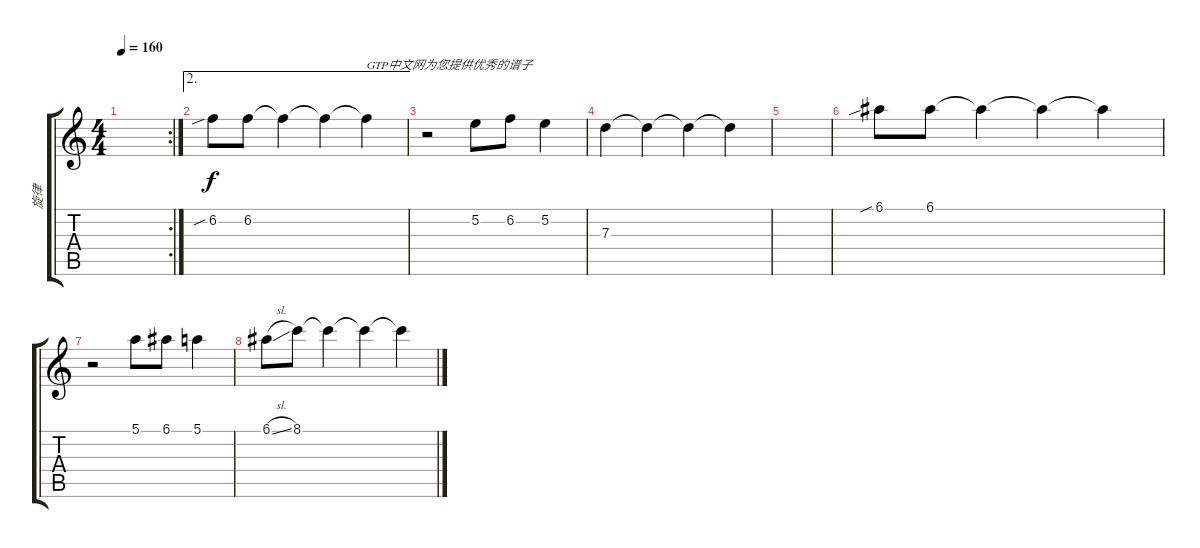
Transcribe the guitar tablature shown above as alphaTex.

\track ("旋律" "旋律") {instrument acousticguitarsteel}
\staff {score tabs}
\tuning (E4 B3 G3 D3 A2 E2) {hide}
\rc 2
\ts (4 4)
\tempo 160
\clef g2
\ks c
|
\ae 2
6.2{sib}.8 6.2.8 6.2{t}.4 6.2{t}.4 6.2{t}.4{txt "GTP中文网为您提供优秀的谱子"} |
r.2 5.2.8 6.2.8 5.2.4 |
7.3.4 7.3{t}.4 7.3{t}.4 7.3{t}.4 |
|
6.1{sib}.8 6.1.8 6.1{t}.4 6.1{t}.4 6.1{t}.4 |
r.2 5.1.8 6.1.8 5.1.4 |
6.1{sl}.8 8.1.8 8.1{t}.4 8.1{t}.4 8.1{t}.4
